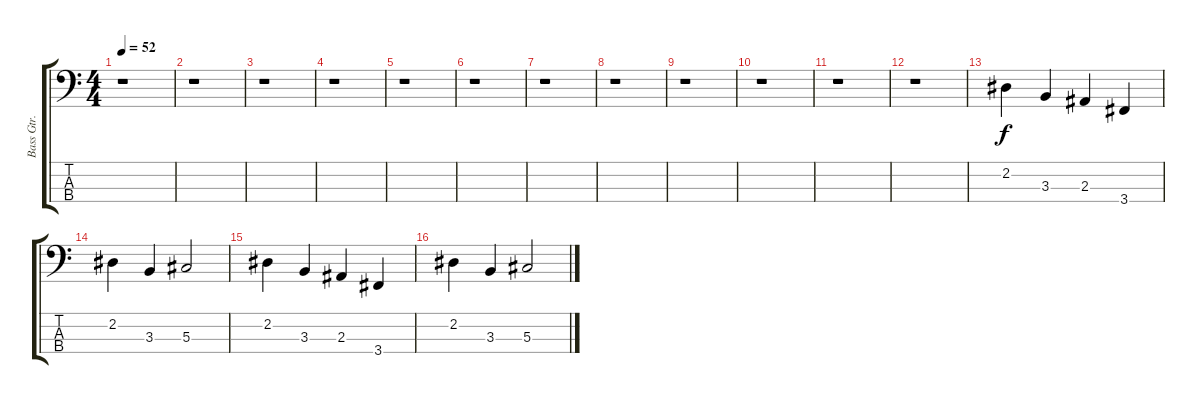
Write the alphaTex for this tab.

\track ("Bass Gtr." "Bass Gtr.") {instrument electricbassfinger}
\staff {score tabs}
\tuning (Gb2 Db2 Ab1 Eb1) {hide}
\ts (4 4)
\tempo 52
\clef f4
\ks c
r.1{dy f instrument electricbassfinger} |
r.1 |
r.1 |
r.1 |
r.1 |
r.1 |
r.1 |
r.1 |
r.1 |
r.1 |
r.1 |
r.1 |
2.2.4 3.3.4 2.3.4 3.4.4 |
2.2.4 3.3.4 5.3.2 |
2.2.4 3.3.4 2.3.4 3.4.4 |
2.2.4 3.3.4 5.3.2
